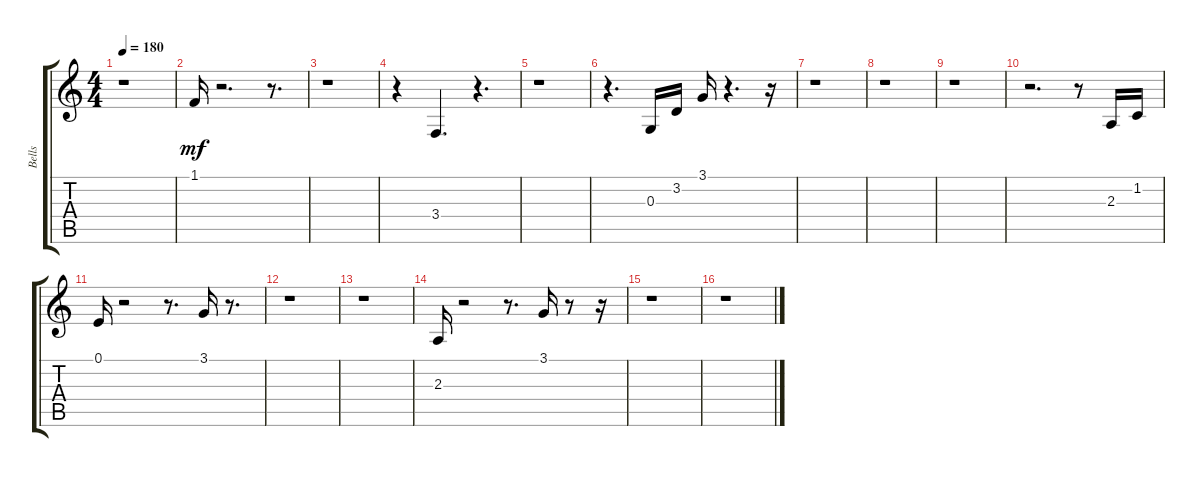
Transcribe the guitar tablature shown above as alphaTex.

\track ("Bells" "Bells") {instrument glockenspiel}
\staff {score tabs}
\tuning (E4 B3 G3 D3 A2 E2) {hide}
\ts (4 4)
\tempo 180
\clef g2
\ks c
r.1{dy mf} |
1.1.16 r.2{d} r.8{d} |
r.1 |
r.4 3.4.4{d} r.4{d} |
r.1 |
r.4{d} 0.3.16 3.2.16 3.1.16 r.4{d} r.16 |
r.1 |
r.1 |
r.1 |
r.2{d} r.8 2.3.16 1.2.16 |
0.1.16 r.2 r.8{d} 3.1.16 r.8{d} |
r.1 |
r.1 |
2.3.16 r.2 r.8{d} 3.1.16 r.8 r.16 |
r.1 |
r.1
